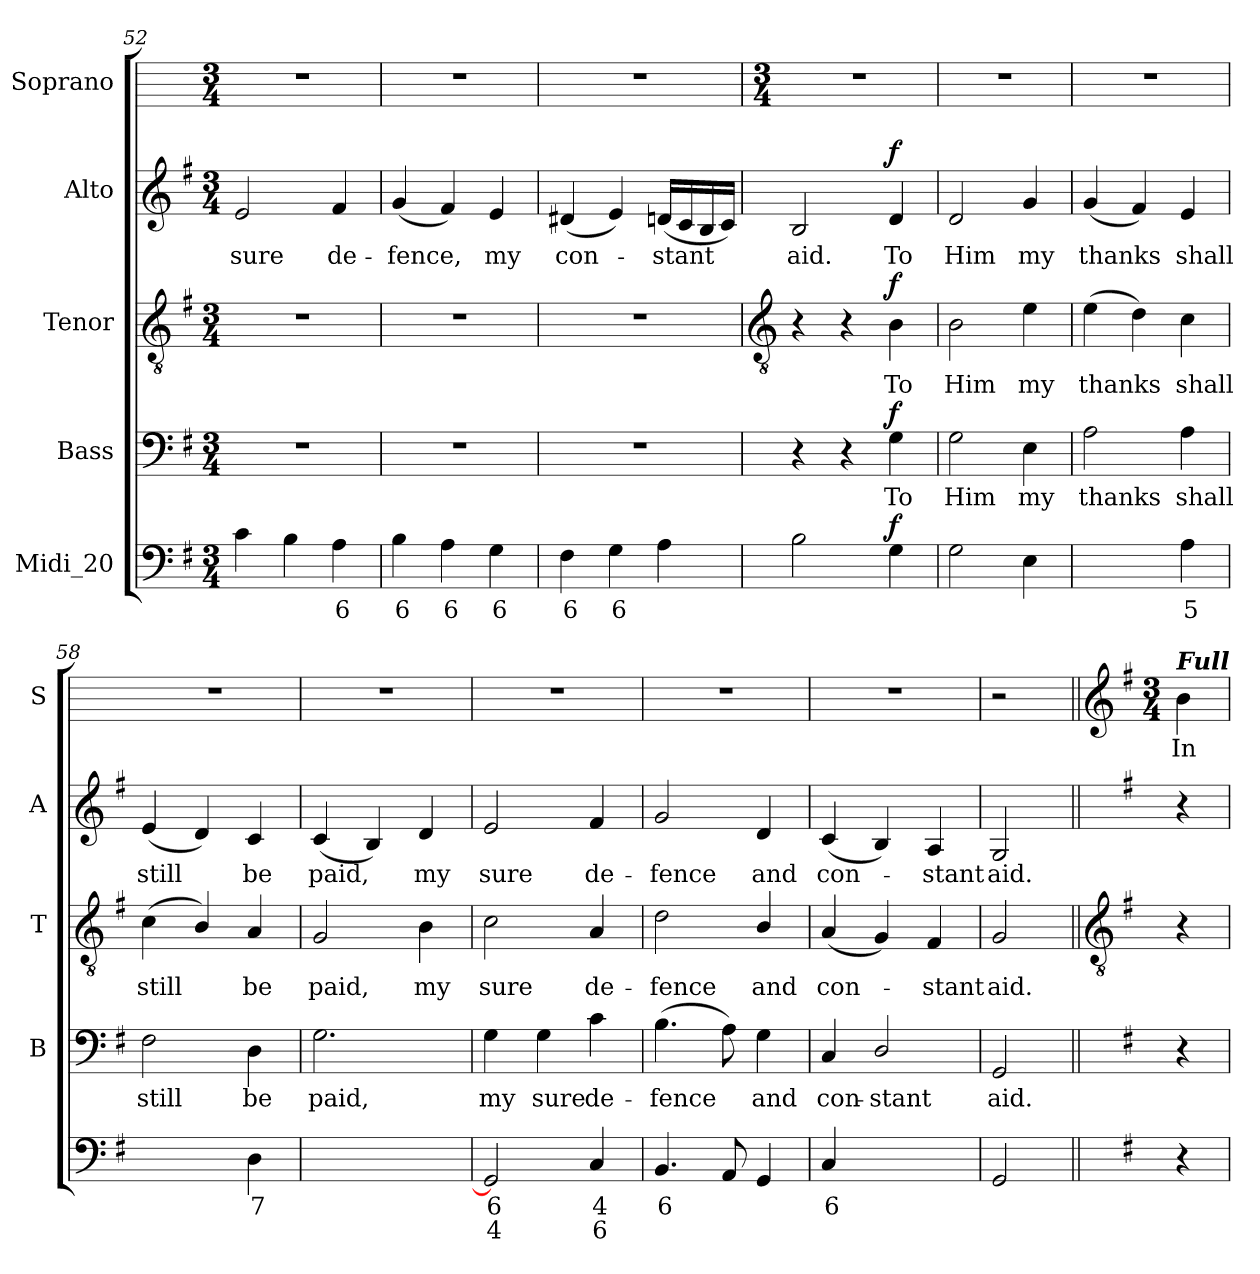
**kern	**text	**text	**dynam	**kern	**text	**dynam	**kern	**text	**dynam	**kern	**text	**dynam	**kern	**text
*part5	*part5	*part5	*part5	*part4	*part4	*part4	*part3	*part3	*part3	*part2	*part2	*part2	*part1	*part1
*staff5	*staff5	*staff5	*staff5	*staff4	*staff4	*staff4	*staff3	*staff3	*staff3	*staff2	*staff2	*staff2	*staff1	*staff1
*I"Midi_20	*	*	*	*I"Bass	*	*	*I"Tenor	*	*	*I"Alto	*	*	*I"Soprano	*
*	*	*	*	*I'B	*	*	*I'T	*	*	*I'A	*	*	*I'S	*
*clefF4	*	*	*	*clefF4	*	*	*clefGv2	*	*	*clefG2	*	*	*	*
*k[f#]	*	*	*	*k[f#]	*	*	*k[f#]	*	*	*k[f#]	*	*	*	*
*G:	*	*	*	*G:	*	*	*G:	*	*	*G:	*	*	*	*
*M3/4	*	*	*	*M3/4	*	*	*M3/4	*	*	*M3/4	*	*	*M3/4	*
=52	=52	=52	=52	=52	=52	=52	=52	=52	=52	=52	=52	=52	=52	=52
!	!	!	!	!LO:N:vis=1	!	!	!LO:N:vis=1	!	!	!	!LO:LY:b	!	!	!
4c	.	.	.	2.r	.	.	2.r	.	.	2e	sure	.	2.r	.
4B	.	.	.	.	.	.	.	.	.	.	.	.	.	.
!	!LO:LY:b	!	!	!	!	!	!	!	!	!	!LO:LY:b	!	!	!
4A	6	.	.	.	.	.	.	.	.	4f#	de-	.	.	.
=53	=53	=53	=53	=53	=53	=53	=53	=53	=53	=53	=53	=53	=53	=53
!	!LO:LY:b	!	!	!LO:N:vis=1	!	!	!LO:N:vis=1	!	!	!	!LO:LY:b	!	!	!
4B	6	.	.	2.r	.	.	2.r	.	.	(<4g	-fence,	.	2.r	.
!	!LO:LY:b	!	!	!	!	!	!	!	!	!	!	!	!	!
4A	6	.	.	.	.	.	.	.	.	4f#)	.	.	.	.
!	!LO:LY:b	!	!	!	!	!	!	!	!	!	!LO:LY:b	!	!	!
4G	6	.	.	.	.	.	.	.	.	4e	my	.	.	.
=54	=54	=54	=54	=54	=54	=54	=54	=54	=54	=54	=54	=54	=54	=54
!	!LO:LY:b	!	!	!LO:N:vis=1	!	!	!LO:N:vis=1	!	!	!	!LO:LY:b	!	!	!
4F#	6	.	.	2.r	.	.	2.r	.	.	(<4d#X	con-	.	2.r	.
!	!LO:LY:b	!	!	!	!	!	!	!	!	!	!	!	!	!
4G	6	.	.	.	.	.	.	.	.	4e)	.	.	.	.
!	!	!	!	!	!	!	!	!	!	!	!LO:LY:b	!	!	!
4A	.	.	.	.	.	.	.	.	.	(<16dnLL	stant	.	.	.
.	.	.	.	.	.	.	.	.	.	16c	.	.	.	.
.	.	.	.	.	.	.	.	.	.	16B	.	.	.	.
.	.	.	.	.	.	.	.	.	.	16cJJ)	.	.	.	.
!!LO:LB:g=z
=55	=55	=55	=55	=55	=55	=55	=55	=55	=55	=55	=55	=55	=55	=55
*	*	*	*	*	*	*	*clefGv2	*	*	*	*	*	*	*
*	*	*	*	*	*	*	*	*	*	*	*	*	*M3/4	*
!	!	!	!	!	!	!	!	!	!	!	!LO:LY:b	!	!	!
2B	.	.	.	4r	.	.	4r	.	.	2B	aid.	.	2.r	.
.	.	.	.	4r	.	.	4r	.	.	.	.	.	.	.
!	!	!	!LO:DY:b	!	!LO:LY:b	!LO:DY:b	!	!LO:LY:b	!LO:DY:b	!	!LO:LY:b	!LO:DY:b	!	!
4G	.	.	f	4G	To	f	4B	To	f	4d	To	f	.	.
=56	=56	=56	=56	=56	=56	=56	=56	=56	=56	=56	=56	=56	=56	=56
!	!	!	!	!	!LO:LY:b	!	!	!LO:LY:b	!	!	!LO:LY:b	!	!	!
2G	.	.	.	2G	Him	.	2B	Him	.	2d	Him	.	2.r	.
!	!	!	!	!	!LO:LY:b	!	!	!LO:LY:b	!	!	!LO:LY:b	!	!	!
4E	.	.	.	4E	my	.	4e	my	.	4g	my	.	.	.
=57	=57	=57	=57	=57	=57	=57	=57	=57	=57	=57	=57	=57	=57	=57
!	!LO:LY:b	!	!	!	!LO:LY:b	!	!	!LO:LY:b	!	!	!LO:LY:b	!	!	!
[4Ayy	7	.	.	2A	thanks	.	(>4e	thanks	.	(<4g	thanks	.	2.r	.
!	!LO:LY:b	!LO:LY:b	!	!	!	!	!	!	!	!	!	!	!	!
4Ayy]	6	4	.	.	.	.	4d)	.	.	4f#)	.	.	.	.
!	!LO:LY:b	!	!	!	!LO:LY:b	!	!	!LO:LY:b	!	!	!LO:LY:b	!	!	!
4A	5	.	.	4A	shall	.	4c	shall	.	4e	shall	.	.	.
=58	=58	=58	=58	=58	=58	=58	=58	=58	=58	=58	=58	=58	=58	=58
!	!LO:LY:b	!	!	!	!LO:LY:b	!	!	!LO:LY:b	!	!	!LO:LY:b	!	!	!
[4F#yy	7	.	.	2F#	still	.	(>4c	still	.	(<4e	still	.	2.r	.
!	!LO:LY:b	!LO:LY:b	!	!	!	!	!	!	!	!	!	!	!	!
4F#yy]	6	4	.	.	.	.	4B/)	.	.	4d)	.	.	.	.
!	!LO:LY:b	!	!	!	!LO:LY:b	!	!	!LO:LY:b	!	!	!LO:LY:b	!	!	!
4D	7	.	.	4D	be	.	4A	be	.	4c	be	.	.	.
=59	=59	=59	=59	=59	=59	=59	=59	=59	=59	=59	=59	=59	=59	=59
!	!LO:LY:b	!	!	!	!LO:LY:b	!	!	!LO:LY:b	!	!	!LO:LY:b	!	!	!
[4GGyy	4	.	.	2.G	paid,	.	2G	paid,	.	(<4c	paid,	.	2.r	.
!	!	!LO:LY:b	!	!	!	!	!	!	!	!	!	!	!	!
2GGyy_	.	3	.	.	.	.	.	.	.	4B)	.	.	.	.
!	!	!	!	!	!	!	!	!LO:LY:b	!	!	!LO:LY:b	!	!	!
.	.	.	.	.	.	.	4B	my	.	4d	my	.	.	.
=60	=60	=60	=60	=60	=60	=60	=60	=60	=60	=60	=60	=60	=60	=60
!	!LO:LY:b	!LO:LY:b	!	!	!LO:LY:b	!	!	!LO:LY:b	!	!	!LO:LY:b	!	!	!
2GG]	6	4	.	4G	my	.	2c	sure	.	2e	sure	.	2.r	.
!	!	!	!	!	!LO:LY:b	!	!	!	!	!	!	!	!	!
.	.	.	.	4G	sure	.	.	.	.	.	.	.	.	.
!	!LO:LY:b	!LO:LY:b	!	!	!LO:LY:b	!	!	!LO:LY:b	!	!	!LO:LY:b	!	!	!
4C	4	6	.	4c	de-	.	4A	de-	.	4f#	de-	.	.	.
=61	=61	=61	=61	=61	=61	=61	=61	=61	=61	=61	=61	=61	=61	=61
!	!LO:LY:b	!	!	!	!LO:LY:b	!	!	!LO:LY:b	!	!	!LO:LY:b	!	!	!
4.BB	6	.	.	(>4.B	-fence	.	2d	-fence	.	2g	-fence	.	2.r	.
8AA	.	.	.	8A)	.	.	.	.	.	.	.	.	.	.
!	!	!	!	!	!LO:LY:b	!	!	!LO:LY:b	!	!	!LO:LY:b	!	!	!
4GG	.	.	.	4G	and	.	4B/	and	.	4d	and	.	.	.
=62	=62	=62	=62	=62	=62	=62	=62	=62	=62	=62	=62	=62	=62	=62
!	!LO:LY:b	!	!	!	!LO:LY:b	!	!	!LO:LY:b	!	!	!LO:LY:b	!	!	!
4C	6	.	.	4C	con-	.	(<4A	con-	.	(<4c	con-	.	2.r	.
!	!LO:LY:b	!LO:LY:b	!	!	!LO:LY:b	!	!	!	!	!	!	!	!	!
[4D/yy	6	4	.	2D/	-stant	.	4G)	.	.	4B)	.	.	.	.
!	!LO:LY:b	!LO:LY:b	!	!	!	!	!	!LO:LY:b	!	!	!LO:LY:b	!	!	!
4Dyy]	5	3	.	.	.	.	4F#	stant	.	4A	stant	.	.	.
=63	=63	=63	=63	=63	=63	=63	=63	=63	=63	=63	=63	=63	=63	=63
!	!	!	!	!	!LO:LY:b	!	!	!LO:LY:b	!	!	!LO:LY:b	!	!	!
2GG	.	.	.	2GG	aid.	.	2G	aid.	.	2G	aid.	.	2r	.
!!LO:LB:g=z
=64||	=64||	=64||	=64||	=64||	=64||	=64||	=64||	=64||	=64||	=64||	=64||	=64||	=64||	=64||
*	*	*	*	*	*	*	*clefGv2	*	*	*	*	*	*clefG2	*
*	*	*	*	*	*	*	*	*	*	*	*	*	*k[f#]	*
*	*	*	*	*	*	*	*	*	*	*	*	*	*G:	*
*	*	*	*	*	*	*	*	*	*	*	*	*	*M3/4	*
!	!	!	!	!	!	!	!	!	!	!	!	!	!LO:TX:a:Bi:t=Full	!
!	!	!	!	!	!	!	!	!	!	!	!	!	!	!LO:LY:b
4r	.	.	.	4r	.	.	4r	.	.	4r	.	.	4b	In
=	=	=	=	=	=	=	=	=	=	=	=	=	=	=
*-	*-	*-	*-	*-	*-	*-	*-	*-	*-	*-	*-	*-	*-	*-
